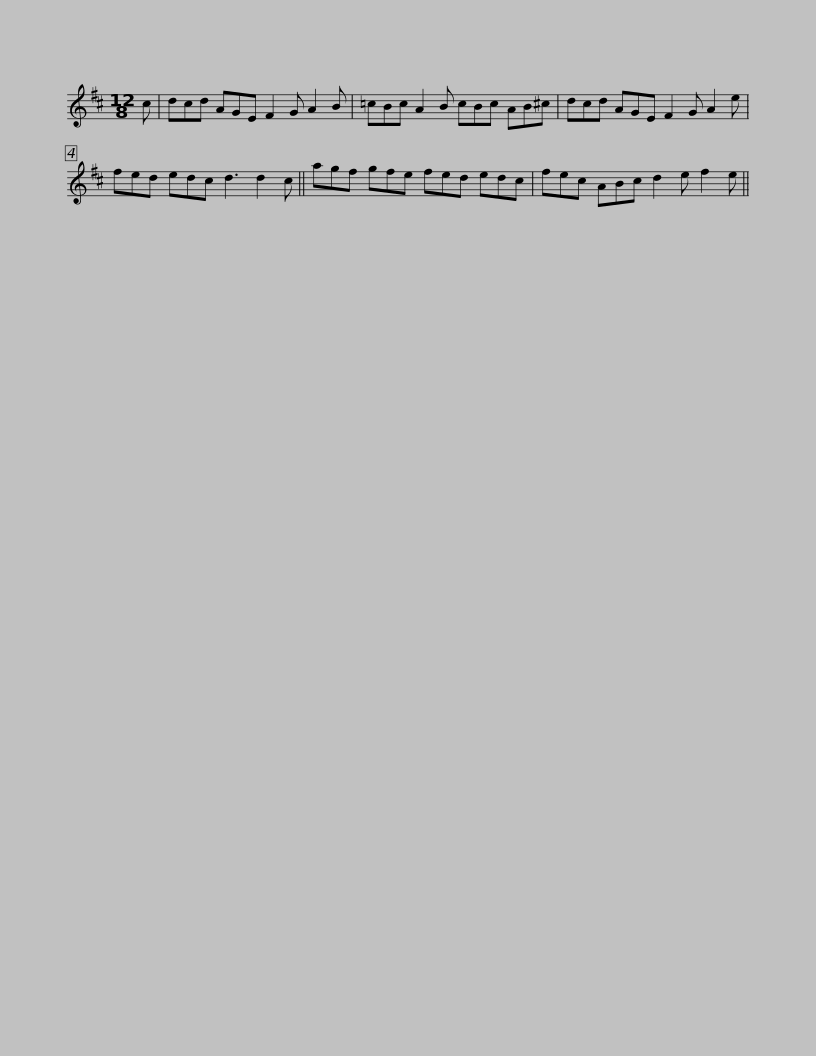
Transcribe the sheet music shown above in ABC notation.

X:1
L:1/8
M:12/8
I:linebreak $
K:D
V:1 treble
V:1
 c | dcd AGE F2 G A2 B | =cBc A2 B cBc AB^c | dcd AGE F2 G A2 e |$ fed edc d3 d2 c || %5
 agf gfe fed edc | fec ABc d2 e f2 e || %7
